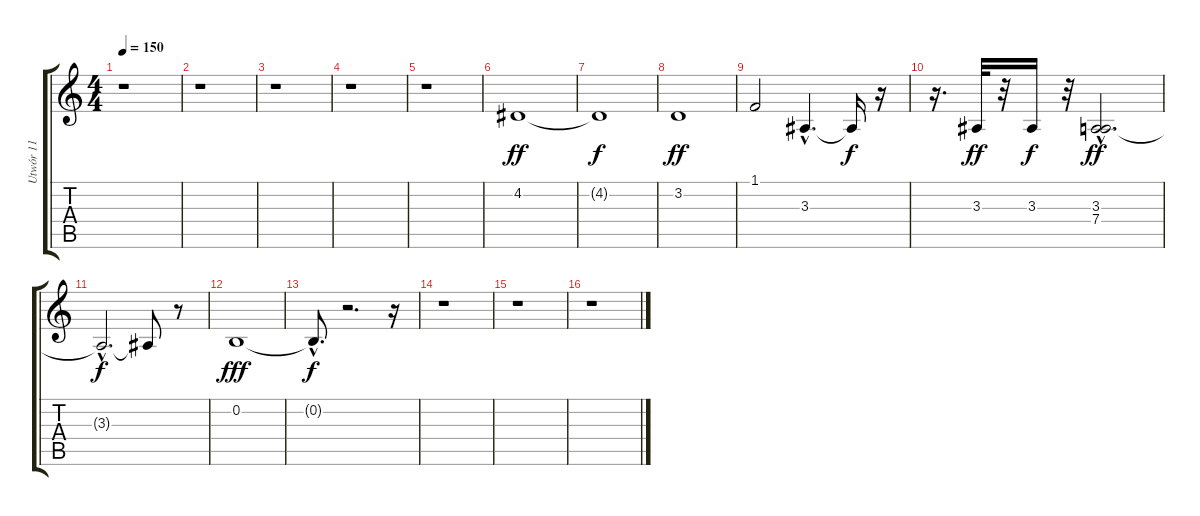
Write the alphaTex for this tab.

\track ("Utwór 11" "Utwór 11") {instrument stringensemble1}
\staff {score tabs}
\tuning (E4 B3 G3 D3 A2 E2) {hide}
\ts (4 4)
\tempo 150
\clef g2
\ks c
r.1{dy f} |
r.1 |
r.1 |
r.1 |
r.1 |
4.2.1{dy ff} |
4.2{t}.1{dy f} |
3.2.1{dy ff} |
1.1.2 3.3{hac}.4{d} 3.3{t}.16{dy f} r.16 |
r.16{d} 3.3.32{dy ff} r.32 3.3.16{dy f} r.32 (3.3{hac} 7.4{hac}).2{d dy ff} |
3.3{hac t}.2{d dy f} 3.3{t}.8 r.8 |
0.2.1{dy fff} |
0.2{hac t}.8{d dy f} r.2{d} r.16 |
r.1 |
r.1 |
r.1
